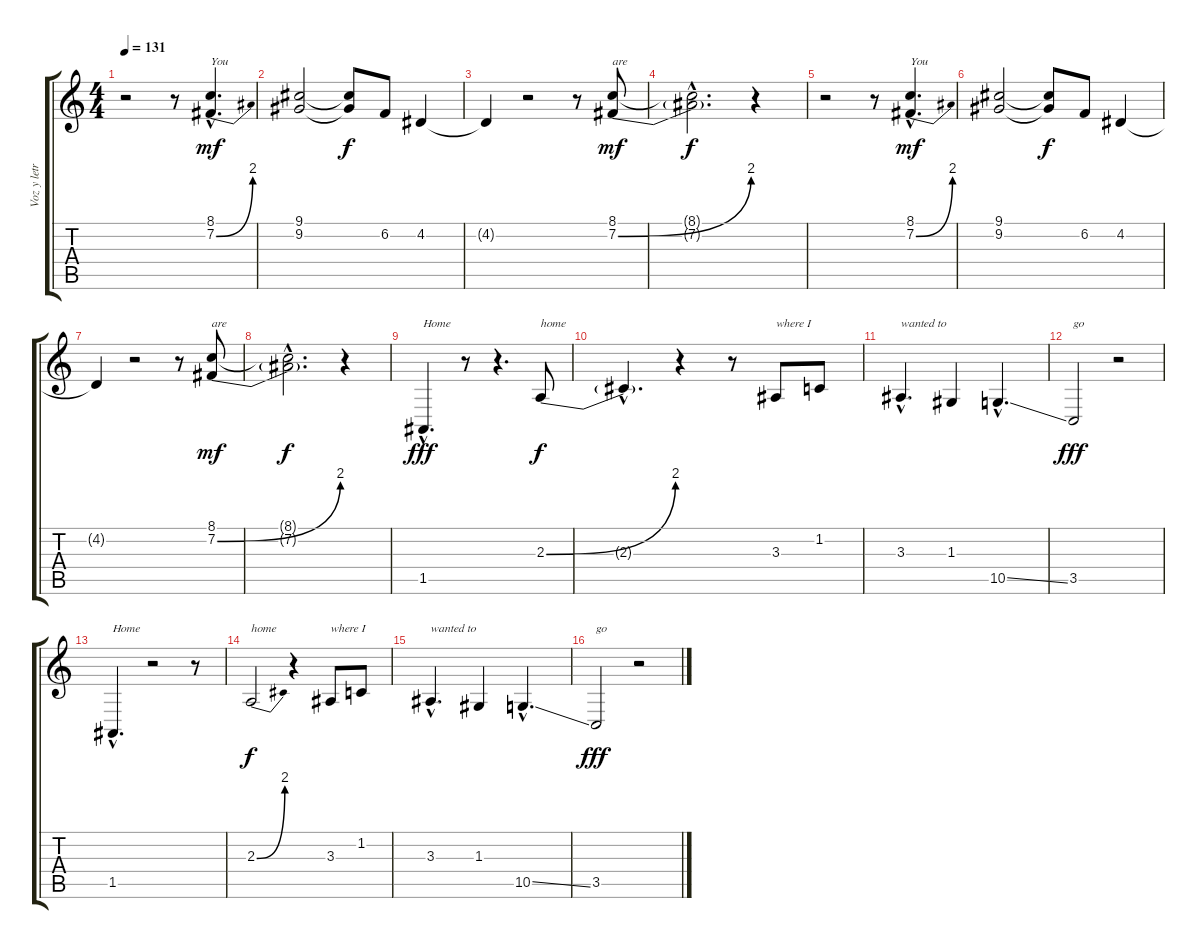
\track ("Voz y letra" "Voz y letr") {instrument tenorsax}
\staff {score tabs}
\tuning (E4 B3 G3 D3 A2 E2) {hide}
\ts (4 4)
\tempo 131
\clef g2
\ks c
r.2{dy f} r.8 (8.1{hac} 7.2{be (bend 0 0 60 8) hac}).4{d txt "You" dy mf} |
(9.1 9.2).2 (9.1{t} 9.2{t}).8{dy f} 6.2.8 4.2.4 |
4.2{t}.4 r.2 r.8 (8.1 7.2{be (bend 0 0 60 8)}).8{txt "are" dy mf} |
(8.1{hac t} 7.2{hac t}).2{d dy f} r.4 |
r.2 r.8 (8.1{hac} 7.2{be (bend 0 0 60 8) hac}).4{d txt "You" dy mf} |
(9.1 9.2).2 (9.1{t} 9.2{t}).8{dy f} 6.2.8 4.2.4 |
4.2{t}.4 r.2 r.8 (8.1 7.2{be (bend 0 0 60 8)}).8{txt "are" dy mf} |
(8.1{hac t} 7.2{hac t}).2{d dy f} r.4 |
1.5{hac}.4{d txt "Home" dy fff} r.8 r.4{d} 2.3{be (bend 0 0 60 8)}.8{txt "home" dy f} |
2.3{hac t}.4{d} r.4 r.8 3.3.8{txt "where I"} 1.2.8 |
3.3{hac}.4{d txt "wanted to"} 1.3.4 10.5{ss hac}.4{d} |
3.5.2{txt "go" dy fff} r.2 |
1.5{hac}.4{d txt "Home"} r.2 r.8 |
2.3{be (bend 0 0 60 8)}.2{txt "home" dy f} r.4 3.3.8{txt "where I"} 1.2.8 |
3.3{hac}.4{d txt "wanted to"} 1.3.4 10.5{ss hac}.4{d} |
3.5.2{txt "go" dy fff} r.2
